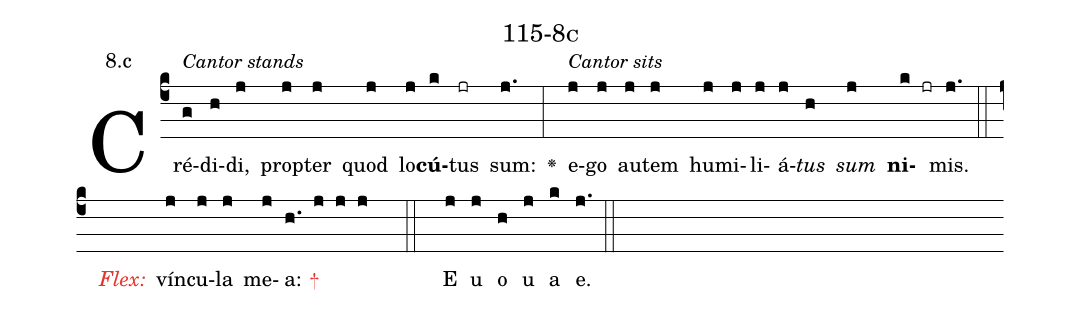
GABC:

name: 115-8c;
annotation: 8.c;
%%
(c4)Cré(g[alt:Cantor stands])di(h)di,(j) prop(j)ter(j) quod(j) lo(j)<b>cú</b>(k)tus(jr) sum:(j.) <v>\greheightstar</v>(:) e(j[alt:Cantor sits])go(j) au(j)tem(j) hu(j)mi(j)li(j)á(j)<i>tus</i>(h) <i>sum</i>(j) <b>ni</b>(k jr)mis.(j.) (::)
<c><i>Flex:</i></c>()  vín(j)cu(j)la(j) me(j)a: <c>+</c>(h. j j j  ::) E(j) u(j) o(h) u(j) a(k) e.(j.) (::)
